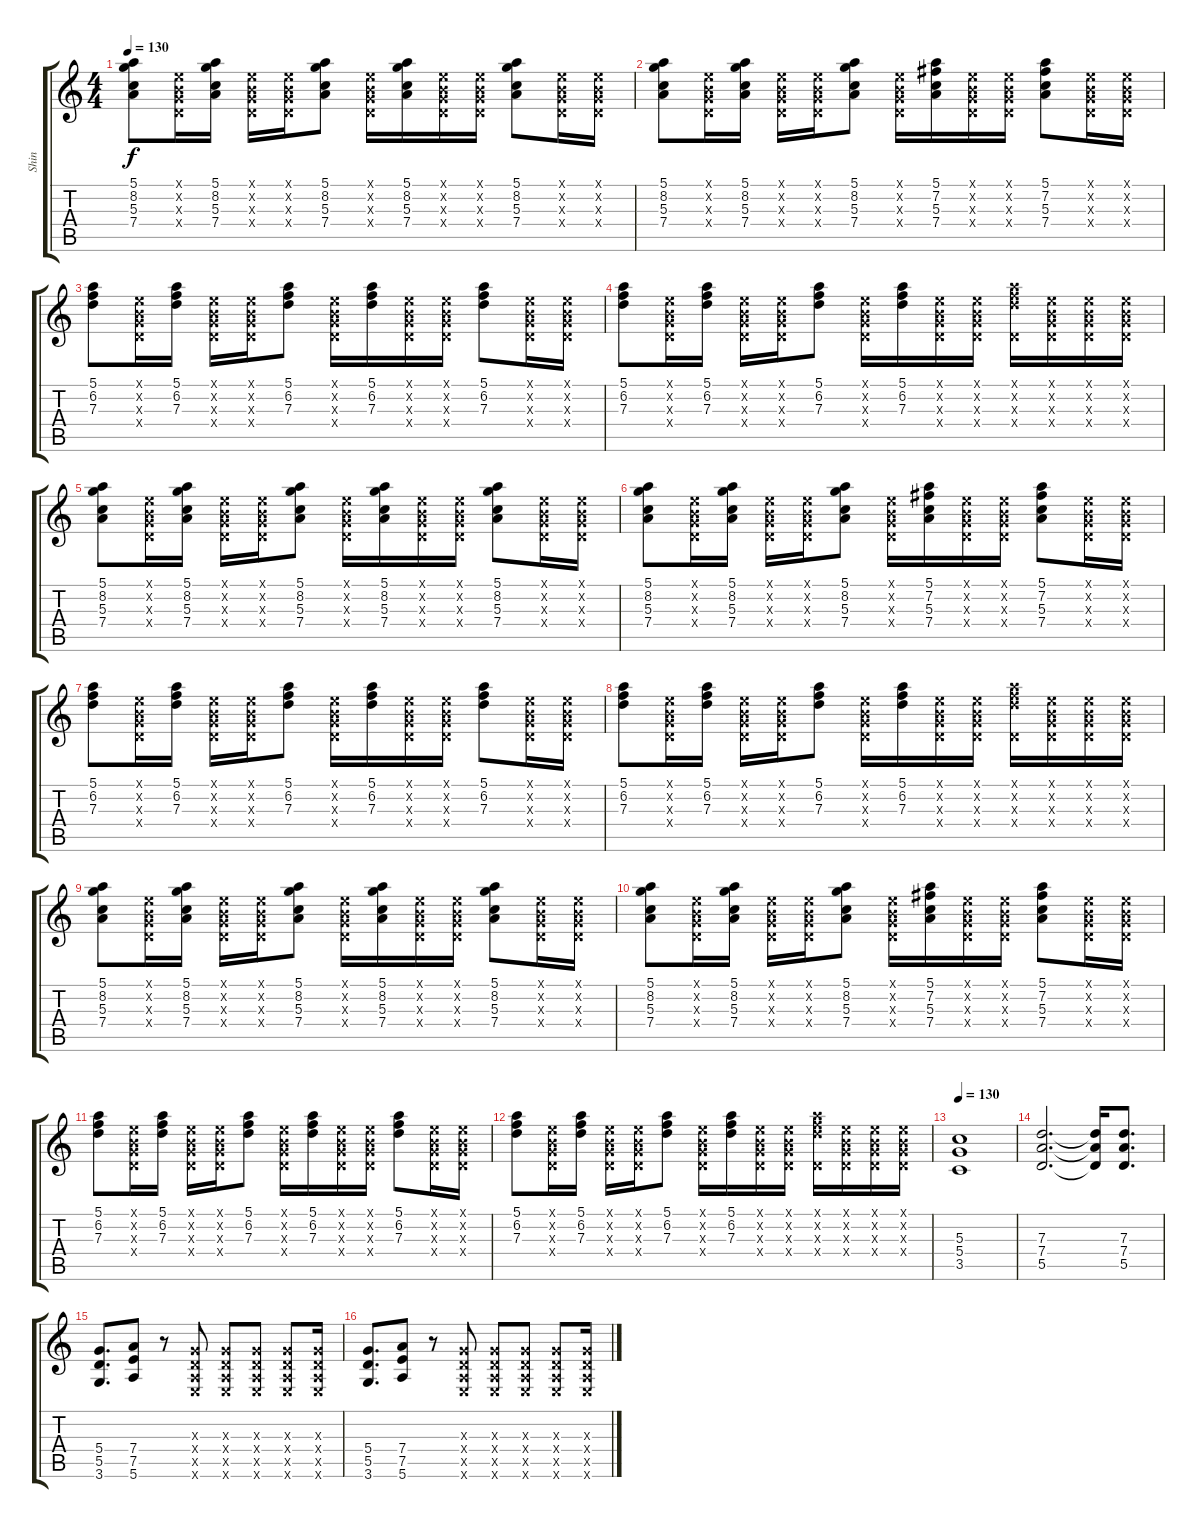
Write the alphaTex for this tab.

\track ("Shin" "Shin") {instrument overdrivenguitar}
\staff {score tabs}
\tuning (E4 B3 G3 D3 A2 E2) {hide}
\ts (4 4)
\tempo 130
\clef g2
\ks c
(5.1 8.2 5.3 7.4).8{dy f} (0.1{x} 0.2{x} 0.3{x} 0.4{x}).16 (5.1 8.2 5.3 7.4).16 (0.1{x} 0.2{x} 0.3{x} 0.4{x}).16 (0.1{x} 0.2{x} 0.3{x} 0.4{x}).16 (5.1 8.2 5.3 7.4).8 (0.1{x} 0.2{x} 0.3{x} 0.4{x}).16 (5.1 8.2 5.3 7.4).16 (0.1{x} 0.2{x} 0.3{x} 0.4{x}).16 (0.1{x} 0.2{x} 0.3{x} 0.4{x}).16 (5.1 8.2 5.3 7.4).8 (0.1{x} 0.2{x} 0.3{x} 0.4{x}).16 (0.1{x} 0.2{x} 0.3{x} 0.4{x}).16 |
(5.1 8.2 5.3 7.4).8 (0.1{x} 0.2{x} 0.3{x} 0.4{x}).16 (5.1 8.2 5.3 7.4).16 (0.1{x} 0.2{x} 0.3{x} 0.4{x}).16 (0.1{x} 0.2{x} 0.3{x} 0.4{x}).16 (5.1 8.2 5.3 7.4).8 (0.1{x} 0.2{x} 0.3{x} 0.4{x}).16 (5.1 7.2 5.3 7.4).16 (0.1{x} 0.2{x} 0.3{x} 0.4{x}).16 (0.1{x} 0.2{x} 0.3{x} 0.4{x}).16 (5.1 7.2 5.3 7.4).8 (0.1{x} 0.2{x} 0.3{x} 0.4{x}).16 (0.1{x} 0.2{x} 0.3{x} 0.4{x}).16 |
(5.1 6.2 7.3).8 (0.1{x} 0.2{x} 0.3{x} 0.4{x}).16 (5.1 6.2 7.3).16 (0.1{x} 0.2{x} 0.3{x} 0.4{x}).16 (0.1{x} 0.2{x} 0.3{x} 0.4{x}).16 (5.1 6.2 7.3).8 (0.1{x} 0.2{x} 0.3{x} 0.4{x}).16 (5.1 6.2 7.3).16 (0.1{x} 0.2{x} 0.3{x} 0.4{x}).16 (0.1{x} 0.2{x} 0.3{x} 0.4{x}).16 (5.1 6.2 7.3).8 (0.1{x} 0.2{x} 0.3{x} 0.4{x}).16 (0.1{x} 0.2{x} 0.3{x} 0.4{x}).16 |
(5.1 6.2 7.3).8 (0.1{x} 0.2{x} 0.3{x} 0.4{x}).16 (5.1 6.2 7.3).16 (0.1{x} 0.2{x} 0.3{x} 0.4{x}).16 (0.1{x} 0.2{x} 0.3{x} 0.4{x}).16 (5.1 6.2 7.3).8 (0.1{x} 0.2{x} 0.3{x} 0.4{x}).16 (5.1 6.2 7.3).16 (0.1{x} 0.2{x} 0.3{x} 0.4{x}).16 (0.1{x} 0.2{x} 0.3{x} 0.4{x}).16 (5.1{x} 6.2{x} 7.3{x} 0.4{x}).16 (0.1{x} 0.2{x} 0.3{x} 0.4{x}).16 (0.1{x} 0.2{x} 0.3{x} 0.4{x}).16 (0.1{x} 0.2{x} 0.3{x} 0.4{x}).16 |
(5.1 8.2 5.3 7.4).8 (0.1{x} 0.2{x} 0.3{x} 0.4{x}).16 (5.1 8.2 5.3 7.4).16 (0.1{x} 0.2{x} 0.3{x} 0.4{x}).16 (0.1{x} 0.2{x} 0.3{x} 0.4{x}).16 (5.1 8.2 5.3 7.4).8 (0.1{x} 0.2{x} 0.3{x} 0.4{x}).16 (5.1 8.2 5.3 7.4).16 (0.1{x} 0.2{x} 0.3{x} 0.4{x}).16 (0.1{x} 0.2{x} 0.3{x} 0.4{x}).16 (5.1 8.2 5.3 7.4).8 (0.1{x} 0.2{x} 0.3{x} 0.4{x}).16 (0.1{x} 0.2{x} 0.3{x} 0.4{x}).16 |
(5.1 8.2 5.3 7.4).8 (0.1{x} 0.2{x} 0.3{x} 0.4{x}).16 (5.1 8.2 5.3 7.4).16 (0.1{x} 0.2{x} 0.3{x} 0.4{x}).16 (0.1{x} 0.2{x} 0.3{x} 0.4{x}).16 (5.1 8.2 5.3 7.4).8 (0.1{x} 0.2{x} 0.3{x} 0.4{x}).16 (5.1 7.2 5.3 7.4).16 (0.1{x} 0.2{x} 0.3{x} 0.4{x}).16 (0.1{x} 0.2{x} 0.3{x} 0.4{x}).16 (5.1 7.2 5.3 7.4).8 (0.1{x} 0.2{x} 0.3{x} 0.4{x}).16 (0.1{x} 0.2{x} 0.3{x} 0.4{x}).16 |
(5.1 6.2 7.3).8 (0.1{x} 0.2{x} 0.3{x} 0.4{x}).16 (5.1 6.2 7.3).16 (0.1{x} 0.2{x} 0.3{x} 0.4{x}).16 (0.1{x} 0.2{x} 0.3{x} 0.4{x}).16 (5.1 6.2 7.3).8 (0.1{x} 0.2{x} 0.3{x} 0.4{x}).16 (5.1 6.2 7.3).16 (0.1{x} 0.2{x} 0.3{x} 0.4{x}).16 (0.1{x} 0.2{x} 0.3{x} 0.4{x}).16 (5.1 6.2 7.3).8 (0.1{x} 0.2{x} 0.3{x} 0.4{x}).16 (0.1{x} 0.2{x} 0.3{x} 0.4{x}).16 |
(5.1 6.2 7.3).8 (0.1{x} 0.2{x} 0.3{x} 0.4{x}).16 (5.1 6.2 7.3).16 (0.1{x} 0.2{x} 0.3{x} 0.4{x}).16 (0.1{x} 0.2{x} 0.3{x} 0.4{x}).16 (5.1 6.2 7.3).8 (0.1{x} 0.2{x} 0.3{x} 0.4{x}).16 (5.1 6.2 7.3).16 (0.1{x} 0.2{x} 0.3{x} 0.4{x}).16 (0.1{x} 0.2{x} 0.3{x} 0.4{x}).16 (5.1{x} 6.2{x} 7.3{x} 0.4{x}).16 (0.1{x} 0.2{x} 0.3{x} 0.4{x}).16 (0.1{x} 0.2{x} 0.3{x} 0.4{x}).16 (0.1{x} 0.2{x} 0.3{x} 0.4{x}).16 |
(5.1 8.2 5.3 7.4).8 (0.1{x} 0.2{x} 0.3{x} 0.4{x}).16 (5.1 8.2 5.3 7.4).16 (0.1{x} 0.2{x} 0.3{x} 0.4{x}).16 (0.1{x} 0.2{x} 0.3{x} 0.4{x}).16 (5.1 8.2 5.3 7.4).8 (0.1{x} 0.2{x} 0.3{x} 0.4{x}).16 (5.1 8.2 5.3 7.4).16 (0.1{x} 0.2{x} 0.3{x} 0.4{x}).16 (0.1{x} 0.2{x} 0.3{x} 0.4{x}).16 (5.1 8.2 5.3 7.4).8 (0.1{x} 0.2{x} 0.3{x} 0.4{x}).16 (0.1{x} 0.2{x} 0.3{x} 0.4{x}).16 |
(5.1 8.2 5.3 7.4).8 (0.1{x} 0.2{x} 0.3{x} 0.4{x}).16 (5.1 8.2 5.3 7.4).16 (0.1{x} 0.2{x} 0.3{x} 0.4{x}).16 (0.1{x} 0.2{x} 0.3{x} 0.4{x}).16 (5.1 8.2 5.3 7.4).8 (0.1{x} 0.2{x} 0.3{x} 0.4{x}).16 (5.1 7.2 5.3 7.4).16 (0.1{x} 0.2{x} 0.3{x} 0.4{x}).16 (0.1{x} 0.2{x} 0.3{x} 0.4{x}).16 (5.1 7.2 5.3 7.4).8 (0.1{x} 0.2{x} 0.3{x} 0.4{x}).16 (0.1{x} 0.2{x} 0.3{x} 0.4{x}).16 |
(5.1 6.2 7.3).8 (0.1{x} 0.2{x} 0.3{x} 0.4{x}).16 (5.1 6.2 7.3).16 (0.1{x} 0.2{x} 0.3{x} 0.4{x}).16 (0.1{x} 0.2{x} 0.3{x} 0.4{x}).16 (5.1 6.2 7.3).8 (0.1{x} 0.2{x} 0.3{x} 0.4{x}).16 (5.1 6.2 7.3).16 (0.1{x} 0.2{x} 0.3{x} 0.4{x}).16 (0.1{x} 0.2{x} 0.3{x} 0.4{x}).16 (5.1 6.2 7.3).8 (0.1{x} 0.2{x} 0.3{x} 0.4{x}).16 (0.1{x} 0.2{x} 0.3{x} 0.4{x}).16 |
(5.1 6.2 7.3).8 (0.1{x} 0.2{x} 0.3{x} 0.4{x}).16 (5.1 6.2 7.3).16 (0.1{x} 0.2{x} 0.3{x} 0.4{x}).16 (0.1{x} 0.2{x} 0.3{x} 0.4{x}).16 (5.1 6.2 7.3).8 (0.1{x} 0.2{x} 0.3{x} 0.4{x}).16 (5.1 6.2 7.3).16 (0.1{x} 0.2{x} 0.3{x} 0.4{x}).16 (0.1{x} 0.2{x} 0.3{x} 0.4{x}).16 (5.1{x} 6.2{x} 7.3{x} 0.4{x}).16 (0.1{x} 0.2{x} 0.3{x} 0.4{x}).16 (0.1{x} 0.2{x} 0.3{x} 0.4{x}).16 (0.1{x} 0.2{x} 0.3{x} 0.4{x}).16 |
\tempo 130
(5.3 5.4 3.5).1 |
(7.3 7.4 5.5).2{d} (7.3{t} 7.4{t} 5.5{t}).16 (7.3 7.4 5.5).8{d} |
(5.4 5.5 3.6).8{d} (7.4 7.5 5.6).8 r.8 (0.3{x} 0.4{x} 0.5{x} 0.6{x}).8 (0.3{x} 0.4{x} 0.5{x} 0.6{x}).8 (0.3{x} 0.4{x} 0.5{x} 0.6{x}).8 (0.3{x} 0.4{x} 0.5{x} 0.6{x}).8 (0.3{x} 0.4{x} 0.5{x} 0.6{x}).16 |
(5.4 5.5 3.6).8{d} (7.4 7.5 5.6).8 r.8 (0.3{x} 0.4{x} 0.5{x} 0.6{x}).8 (0.3{x} 0.4{x} 0.5{x} 0.6{x}).8 (0.3{x} 0.4{x} 0.5{x} 0.6{x}).8 (0.3{x} 0.4{x} 0.5{x} 0.6{x}).8 (0.3{x} 0.4{x} 0.5{x} 0.6{x}).16
